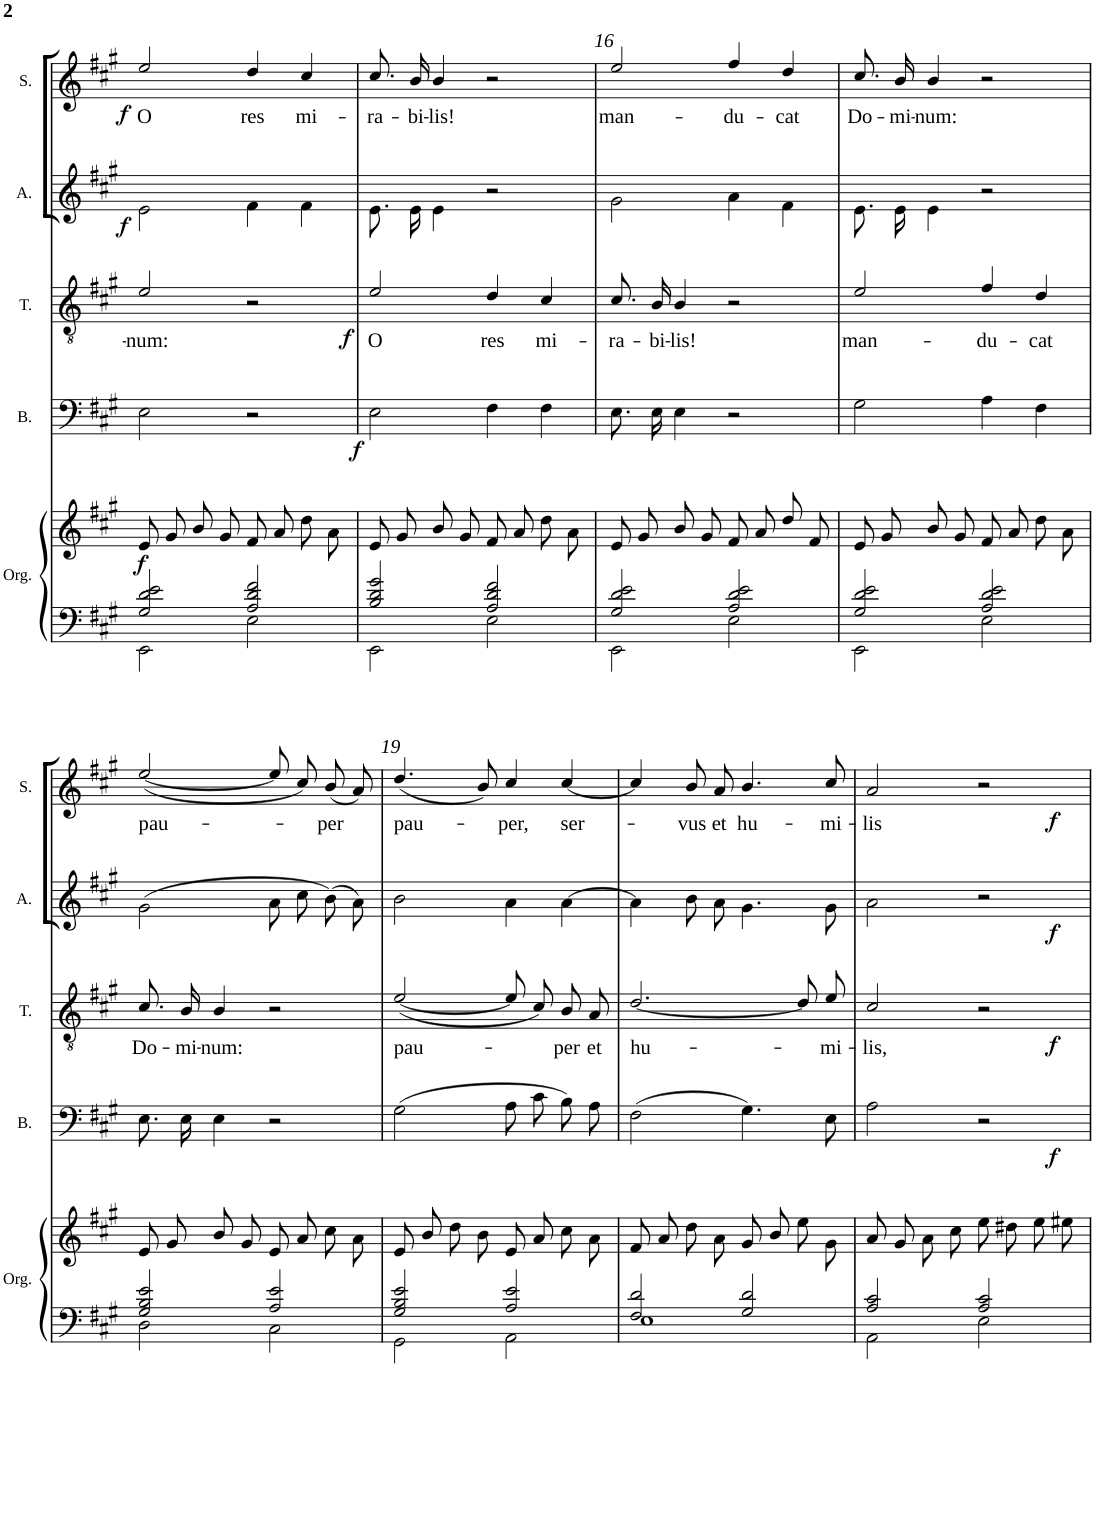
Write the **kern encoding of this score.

**kern	**kern	**dynam	**kern	**dynam	**kern	**text	**dynam	**kern	**dynam	**kern	**text	**dynam
*part5	*part5	*part5	*part4	*part4	*part3	*part3	*part3	*part2	*part2	*part1	*part1	*part1
*staff6	*staff5	*staff5/6	*staff4	*staff4	*staff3	*staff3	*staff3	*staff2	*staff2	*staff1	*staff1	*staff1
*I"Organ	*	*	*I"Bass	*	*I"Tenor	*	*	*I"Alto	*	*I"Soprano	*	*
*I'Org.	*	*	*I'B.	*	*I'T.	*	*	*I'A.	*	*I'S.	*	*
!!LO:PB:g=z
*clefF4	*clefG2	*	*clefF4	*	*clefGv2	*	*	*clefG2	*	*clefG2	*	*
*k[f#c#g#]	*k[f#c#g#]	*	*k[f#c#g#]	*	*k[f#c#g#]	*	*	*k[f#c#g#]	*	*k[f#c#g#]	*	*
*A:	*A:	*	*A:	*	*A:	*	*	*A:	*	*A:	*	*
*M4/4	*M4/4	*	*M4/4	*	*M4/4	*	*	*M4/4	*	*M4/4	*	*
=14	=14	=14	=14	=14	=14	=14	=14	=14	=14	=14	=14	=14
*^	*	*	*	*	*	*	*	*	*	*	*	*
!	!	!	!LO:DY:b	!	!	!	!LO:LY:b	!	!	!LO:DY:b	!	!LO:LY:b	!LO:DY:b
*	*	*	*	*^	*	*^	*	*	*	*	*	*	*
2G#/ 2d/ 2e/	2EE\	8e/L	f	2E\	2...ryy	.	2e/	2...ryy	-num:	.	2e\	f	2ee/	O	f
.	.	8g#/J	.	.	.	.	.	.	.	.	.	.	.	.	.
.	.	8b/L	.	.	.	.	.	.	.	.	.	.	.	.	.
.	.	8g#/J	.	.	.	.	.	.	.	.	.	.	.	.	.
!	!	!	!	!	!	!	!	!	!	!	!	!	!	!LO:LY:b	!
2A/ 2d/ 2f#/	2E\	8f#/L	.	2r	.	.	2r	.	.	.	4f#\	.	4dd/	res	.
.	.	8a/J	.	.	.	.	.	.	.	.	.	.	.	.	.
!	!	!	!	!	!	!	!	!	!	!	!	!	!	!LO:LY:b	!
.	.	8dd\L	.	.	.	.	.	.	.	.	4f#\	.	4cc#/	mi-	.
.	.	8a\J	.	.	.	.	.	.	.	.	.	.	.	.	.
!	!	!	!	!	!	!LO:DY:b	!	!	!	!LO:DY:b	!	!	!	!	!
.	.	.	.	.	16ryy	f	.	16ryy	.	f	.	.	.	.	.
=15	=15	=15	=15	=15	=15	=15	=15	=15	=15	=15	=15	=15	=15	=15	=15
!	!	!	!	!	!	!	!	!	!LO:LY:b	!	!	!	!	!LO:LY:b	!
*	*	*	*	*v	*v	*	*	*	*	*	*	*	*	*	*
*	*	*	*	*	*	*v	*v	*	*	*	*	*	*	*
2B/ 2d/ 2g#/	2EE\	8e/L	.	2E\	.	2e/	O	.	8.e\L	.	8.cc#/L	-ra-	.
.	.	8g#/J	.	.	.	.	.	.	.	.	.	.	.
!	!	!	!	!	!	!	!	!	!	!	!	!LO:LY:b	!
.	.	.	.	.	.	.	.	.	16e\Jk	.	16b/Jk	-bi-	.
!	!	!	!	!	!	!	!	!	!	!	!	!LO:LY:b	!
.	.	8b/L	.	.	.	.	.	.	4e\	.	4b/	-lis!	.
.	.	8g#/J	.	.	.	.	.	.	.	.	.	.	.
!	!	!	!	!	!	!	!LO:LY:b	!	!	!	!	!	!
2A/ 2d/ 2f#/	2E\	8f#/L	.	4F#\	.	4d/	res	.	2r	.	2r	.	.
.	.	8a/J	.	.	.	.	.	.	.	.	.	.	.
!	!	!	!	!	!	!	!LO:LY:b	!	!	!	!	!	!
.	.	8dd\L	.	4F#\	.	4c#/	mi-	.	.	.	.	.	.
.	.	8a\J	.	.	.	.	.	.	.	.	.	.	.
=16	=16	=16	=16	=16	=16	=16	=16	=16	=16	=16	=16	=16	=16
!	!	!	!	!	!	!	!LO:LY:b	!	!	!	!	!LO:LY:b	!
2G#/ 2d/ 2e/	2EE\	8e/L	.	8.E\L	.	8.c#/L	-ra-	.	2g#\	.	2ee/	man-	.
.	.	8g#/J	.	.	.	.	.	.	.	.	.	.	.
!	!	!	!	!	!	!	!LO:LY:b	!	!	!	!	!	!
.	.	.	.	16E\Jk	.	16B/Jk	-bi-	.	.	.	.	.	.
!	!	!	!	!	!	!	!LO:LY:b	!	!	!	!	!	!
.	.	8b/L	.	4E\	.	4B/	-lis!	.	.	.	.	.	.
.	.	8g#/J	.	.	.	.	.	.	.	.	.	.	.
!	!	!	!	!	!	!	!	!	!	!	!	!LO:LY:b	!
2A/ 2d/ 2e/	2E\	8f#/L	.	2r	.	2r	.	.	4a\	.	4ff#/	-du-	.
.	.	8a/J	.	.	.	.	.	.	.	.	.	.	.
!	!	!	!	!	!	!	!	!	!	!	!	!LO:LY:b	!
.	.	8dd/L	.	.	.	.	.	.	4f#\	.	4dd/	-cat	.
.	.	8f#/J	.	.	.	.	.	.	.	.	.	.	.
=17	=17	=17	=17	=17	=17	=17	=17	=17	=17	=17	=17	=17	=17
!	!	!	!	!	!	!	!LO:LY:b	!	!	!	!	!LO:LY:b	!
2G#/ 2d/ 2e/	2EE\	8e/L	.	2G#\	.	2e/	man-	.	8.e\L	.	8.cc#/L	Do-	.
.	.	8g#/J	.	.	.	.	.	.	.	.	.	.	.
!	!	!	!	!	!	!	!	!	!	!	!	!LO:LY:b	!
.	.	.	.	.	.	.	.	.	16e\Jk	.	16b/Jk	-mi-	.
!	!	!	!	!	!	!	!	!	!	!	!	!LO:LY:b	!
.	.	8b/L	.	.	.	.	.	.	4e\	.	4b/	-num:	.
.	.	8g#/J	.	.	.	.	.	.	.	.	.	.	.
!	!	!	!	!	!	!	!LO:LY:b	!	!	!	!	!	!
2A/ 2d/ 2e/	2E\	8f#/L	.	4A\	.	4f#/	-du-	.	2r	.	2r	.	.
.	.	8a/J	.	.	.	.	.	.	.	.	.	.	.
!	!	!	!	!	!	!	!LO:LY:b	!	!	!	!	!	!
.	.	8dd\L	.	4F#\	.	4d/	-cat	.	.	.	.	.	.
.	.	8a\J	.	.	.	.	.	.	.	.	.	.	.
!!LO:LB:g=z
=18	=18	=18	=18	=18	=18	=18	=18	=18	=18	=18	=18	=18	=18
!	!	!	!	!	!	!	!LO:LY:b	!	!	!	!	!LO:LY:b	!
2G#/ 2B/ 2e/	2D\	8e/L	.	8.E\L	.	8.c#/L	Do-	.	(2g#\	.	([2ee/	pau-	.
.	.	8g#/J	.	.	.	.	.	.	.	.	.	.	.
!	!	!	!	!	!	!	!LO:LY:b	!	!	!	!	!	!
.	.	.	.	16E\Jk	.	16B/Jk	-mi-	.	.	.	.	.	.
!	!	!	!	!	!	!	!LO:LY:b	!	!	!	!	!	!
.	.	8b/L	.	4E\	.	4B/	-num:	.	.	.	.	.	.
.	.	8g#/J	.	.	.	.	.	.	.	.	.	.	.
2A/ 2e/	2C#\	8e/L	.	2r	.	2r	.	.	8a\L	.	8ee/L]	.	.
.	.	8a/J	.	.	.	.	.	.	8cc#\J	.	8cc#/J)	.	.
!	!	!	!	!	!	!	!	!	!	!	!	!LO:LY:b	!
.	.	8cc#\L	.	.	.	.	.	.	(8b\L)	.	(8b/L	-per	.
.	.	8a\J	.	.	.	.	.	.	8a\J)	.	8a/J)	.	.
=19	=19	=19	=19	=19	=19	=19	=19	=19	=19	=19	=19	=19	=19
!	!	!	!	!	!	!	!LO:LY:b	!	!	!	!	!LO:LY:b	!
2G#/ 2B/ 2e/	2GG#\	8e/L	.	(2G#\	.	([2e/	pau-	.	2b\	.	(4.dd/	pau-	.
.	.	8b/J	.	.	.	.	.	.	.	.	.	.	.
.	.	8dd\L	.	.	.	.	.	.	.	.	.	.	.
.	.	8b\J	.	.	.	.	.	.	.	.	8b/)	.	.
!	!	!	!	!	!	!	!	!	!	!	!	!LO:LY:b	!
2A/ 2e/	2AA\	8e/L	.	8A\L	.	8e/L]	.	.	4a\	.	4cc#/	-per,	.
.	.	8a/J	.	8c#\J	.	8c#/J)	.	.	.	.	.	.	.
!	!	!	!	!	!	!	!LO:LY:b	!	!	!	!	!LO:LY:b	!
.	.	8cc#\L	.	8B\L)	.	8B/L	-per	.	[4a\	.	[4cc#/	ser-	.
!	!	!	!	!	!	!	!LO:LY:b	!	!	!	!	!	!
.	.	8a\J	.	8A\J	.	8A/J	et	.	.	.	.	.	.
=20	=20	=20	=20	=20	=20	=20	=20	=20	=20	=20	=20	=20	=20
!	!	!	!	!	!	!	!LO:LY:b	!	!	!	!	!	!
2F#/ 2d/	1E	8f#/L	.	(2F#\	.	[2.d/	hu-	.	4a\]	.	4cc#/]	.	.
.	.	8a/J	.	.	.	.	.	.	.	.	.	.	.
!	!	!	!	!	!	!	!	!	!	!	!	!LO:LY:b	!
.	.	8dd\L	.	.	.	.	.	.	8b\L	.	8b/L	-vus	.
!	!	!	!	!	!	!	!	!	!	!	!	!LO:LY:b	!
.	.	8a\J	.	.	.	.	.	.	8a\J	.	8a/J	et	.
!	!	!	!	!	!	!	!	!	!	!	!	!LO:LY:b	!
2G#/ 2d/	.	8g#/L	.	4.G#\)	.	.	.	.	4.g#\	.	4.b/	hu-	.
.	.	8b/J	.	.	.	.	.	.	.	.	.	.	.
.	.	8ee\L	.	.	.	8d/L]	.	.	.	.	.	.	.
!	!	!	!	!	!	!	!LO:LY:b	!	!	!	!	!LO:LY:b	!
.	.	8g#\J	.	8E\	.	8e/J	-mi-	.	8g#\	.	8cc#/	-mi-	.
=21	=21	=21	=21	=21	=21	=21	=21	=21	=21	=21	=21	=21	=21
!	!	!	!	!	!	!	!LO:LY:b	!	!	!	!	!LO:LY:b	!
2A/ 2c#/	2AA\	8a/L	.	2A\	.	2c#/	-lis,	.	2a\	.	2a/	lis	.
.	.	8g#/J	.	.	.	.	.	.	.	.	.	.	.
.	.	8a\L	.	.	.	.	.	.	.	.	.	.	.
.	.	8cc#\J	.	.	.	.	.	.	.	.	.	.	.
!	!	!	!	!	!LO:DY:b	!	!	!LO:DY:b	!	!LO:DY:b	!	!	!LO:DY:b
2A/ 2c#/	2E\	8ee\L	.	2r	f	2r	.	f	2r	f	2r	.	f
.	.	8dd#X\J	.	.	.	.	.	.	.	.	.	.	.
.	.	8ee\L	.	.	.	.	.	.	.	.	.	.	.
.	.	8ee#X\J	.	.	.	.	.	.	.	.	.	.	.
*v	*v	*	*	*	*	*	*	*	*	*	*	*	*
=	=	=	=	=	=	=	=	=	=	=	=	=
*-	*-	*-	*-	*-	*-	*-	*-	*-	*-	*-	*-	*-
